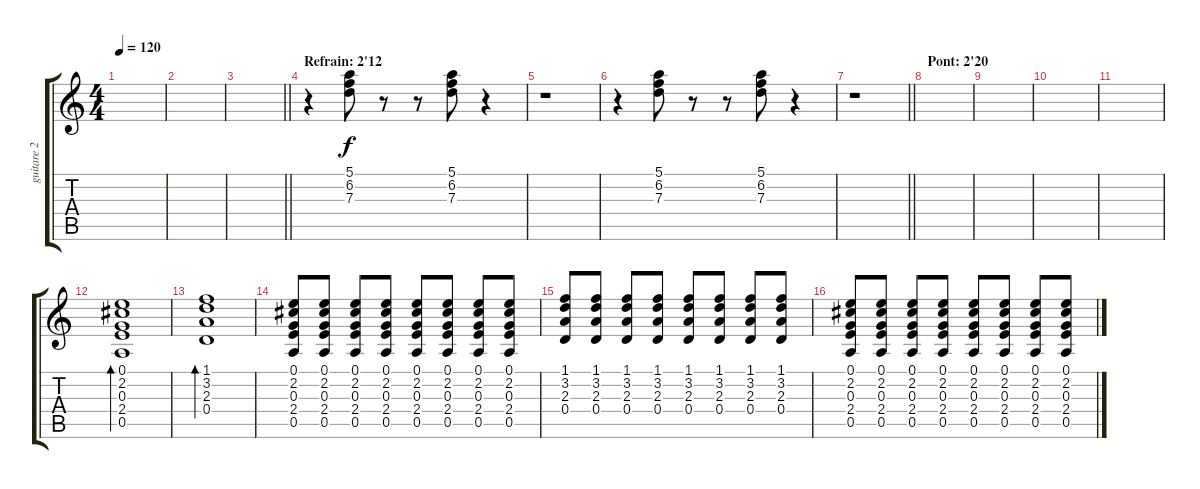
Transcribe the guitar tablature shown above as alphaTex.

\track ("guitare 2" "guitare 2") {instrument overdrivenguitar}
\staff {score tabs}
\tuning (E4 B3 G3 D3 A2 E2) {hide}
\ts (4 4)
\tempo 120
\clef g2
\ks c
|
|
\barLineRight lightlight
|
\section ("" "Refrain: 2'12")
r.4{volume 13} (5.1 6.2 7.3).8 r.8 r.8 (5.1 6.2 7.3).8 r.4 |
r.1 |
r.4 (5.1 6.2 7.3).8 r.8 r.8 (5.1 6.2 7.3).8 r.4 |
\barLineRight lightlight
r.1 |
\section ("" "Pont: 2'20")
|
|
|
|
(0.1 2.2 0.3 2.4 0.5).1{bd 480 volume 7 instrument overdrivenguitar} |
(1.1 3.2 2.3 0.4).1{bd 480} |
(0.1 2.2 0.3 2.4 0.5).8{volume 11} (0.1 2.2 0.3 2.4 0.5).8 (0.1 2.2 0.3 2.4 0.5).8 (0.1 2.2 0.3 2.4 0.5).8 (0.1 2.2 0.3 2.4 0.5).8 (0.1 2.2 0.3 2.4 0.5).8 (0.1 2.2 0.3 2.4 0.5).8 (0.1 2.2 0.3 2.4 0.5).8 |
(1.1 3.2 2.3 0.4).8 (1.1 3.2 2.3 0.4).8 (1.1 3.2 2.3 0.4).8 (1.1 3.2 2.3 0.4).8 (1.1 3.2 2.3 0.4).8 (1.1 3.2 2.3 0.4).8 (1.1 3.2 2.3 0.4).8 (1.1 3.2 2.3 0.4).8 |
(0.1 2.2 0.3 2.4 0.5).8 (0.1 2.2 0.3 2.4 0.5).8 (0.1 2.2 0.3 2.4 0.5).8 (0.1 2.2 0.3 2.4 0.5).8 (0.1 2.2 0.3 2.4 0.5).8 (0.1 2.2 0.3 2.4 0.5).8 (0.1 2.2 0.3 2.4 0.5).8 (0.1 2.2 0.3 2.4 0.5).8
